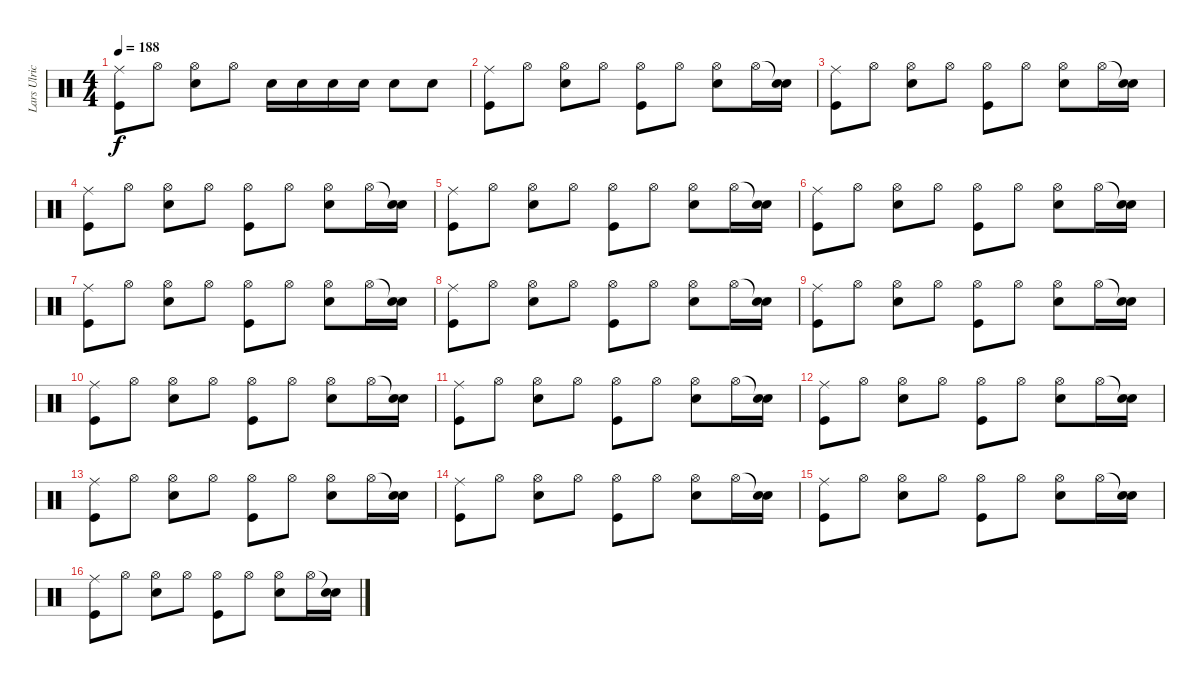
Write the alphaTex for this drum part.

\track ("Lars Ulrich" "Lars Ulric") {instrument percussion}
\staff {score}
\articulation defaults
\ts (4 4)
\tempo 188
\clef neutral
\ks c
("Ride (middle)" "Kick (hit)").8{dy f} "Hi-Hat (open)".8 ("Hi-Hat (open)" "Snare (hit) 2").8 "Hi-Hat (open)".8 "Snare (hit) 2".16 "Snare (hit) 2".16 "Snare (hit) 2".16 "Snare (hit) 2".16 "Snare (hit) 2".8 "Snare (hit) 2".8 |
("Ride (middle)" "Kick (hit)").8 "Hi-Hat (open)".8 ("Hi-Hat (open)" "Snare (hit) 2").8 "Hi-Hat (open)".8 ("Hi-Hat (open)" "Kick (hit)").8 "Hi-Hat (open)".8 ("Hi-Hat (open)" "Snare (hit) 2").8 "Hi-Hat (open)".16 ("Snare (hit)"{t} "Snare (hit) 2").16 |
("Ride (middle)" "Kick (hit)").8 "Hi-Hat (open)".8 ("Hi-Hat (open)" "Snare (hit) 2").8 "Hi-Hat (open)".8 ("Hi-Hat (open)" "Kick (hit)").8 "Hi-Hat (open)".8 ("Hi-Hat (open)" "Snare (hit) 2").8 "Hi-Hat (open)".16 ("Snare (hit)"{t} "Snare (hit) 2").16 |
("Ride (middle)" "Kick (hit)").8 "Hi-Hat (open)".8 ("Hi-Hat (open)" "Snare (hit) 2").8 "Hi-Hat (open)".8 ("Hi-Hat (open)" "Kick (hit)").8 "Hi-Hat (open)".8 ("Hi-Hat (open)" "Snare (hit) 2").8 "Hi-Hat (open)".16 ("Snare (hit)"{t} "Snare (hit) 2").16 |
("Ride (middle)" "Kick (hit)").8 "Hi-Hat (open)".8 ("Hi-Hat (open)" "Snare (hit) 2").8 "Hi-Hat (open)".8 ("Hi-Hat (open)" "Kick (hit)").8 "Hi-Hat (open)".8 ("Hi-Hat (open)" "Snare (hit) 2").8 "Hi-Hat (open)".16 ("Snare (hit)"{t} "Snare (hit) 2").16 |
("Ride (middle)" "Kick (hit)").8 "Hi-Hat (open)".8 ("Hi-Hat (open)" "Snare (hit) 2").8 "Hi-Hat (open)".8 ("Hi-Hat (open)" "Kick (hit)").8 "Hi-Hat (open)".8 ("Hi-Hat (open)" "Snare (hit) 2").8 "Hi-Hat (open)".16 ("Snare (hit)"{t} "Snare (hit) 2").16 |
("Ride (middle)" "Kick (hit)").8 "Hi-Hat (open)".8 ("Hi-Hat (open)" "Snare (hit) 2").8 "Hi-Hat (open)".8 ("Hi-Hat (open)" "Kick (hit)").8 "Hi-Hat (open)".8 ("Hi-Hat (open)" "Snare (hit) 2").8 "Hi-Hat (open)".16 ("Snare (hit)"{t} "Snare (hit) 2").16 |
("Ride (middle)" "Kick (hit)").8 "Hi-Hat (open)".8 ("Hi-Hat (open)" "Snare (hit) 2").8 "Hi-Hat (open)".8 ("Hi-Hat (open)" "Kick (hit)").8 "Hi-Hat (open)".8 ("Hi-Hat (open)" "Snare (hit) 2").8 "Hi-Hat (open)".16 ("Snare (hit)"{t} "Snare (hit) 2").16 |
("Ride (middle)" "Kick (hit)").8 "Hi-Hat (open)".8 ("Hi-Hat (open)" "Snare (hit) 2").8 "Hi-Hat (open)".8 ("Hi-Hat (open)" "Kick (hit)").8 "Hi-Hat (open)".8 ("Hi-Hat (open)" "Snare (hit) 2").8 "Hi-Hat (open)".16 ("Snare (hit)"{t} "Snare (hit) 2").16 |
("Ride (middle)" "Kick (hit)").8 "Hi-Hat (open)".8 ("Hi-Hat (open)" "Snare (hit) 2").8 "Hi-Hat (open)".8 ("Hi-Hat (open)" "Kick (hit)").8 "Hi-Hat (open)".8 ("Hi-Hat (open)" "Snare (hit) 2").8 "Hi-Hat (open)".16 ("Snare (hit)"{t} "Snare (hit) 2").16 |
("Ride (middle)" "Kick (hit)").8 "Hi-Hat (open)".8 ("Hi-Hat (open)" "Snare (hit) 2").8 "Hi-Hat (open)".8 ("Hi-Hat (open)" "Kick (hit)").8 "Hi-Hat (open)".8 ("Hi-Hat (open)" "Snare (hit) 2").8 "Hi-Hat (open)".16 ("Snare (hit)"{t} "Snare (hit) 2").16 |
("Ride (middle)" "Kick (hit)").8 "Hi-Hat (open)".8 ("Hi-Hat (open)" "Snare (hit) 2").8 "Hi-Hat (open)".8 ("Hi-Hat (open)" "Kick (hit)").8 "Hi-Hat (open)".8 ("Hi-Hat (open)" "Snare (hit) 2").8 "Hi-Hat (open)".16 ("Snare (hit)"{t} "Snare (hit) 2").16 |
("Ride (middle)" "Kick (hit)").8 "Hi-Hat (open)".8 ("Hi-Hat (open)" "Snare (hit) 2").8 "Hi-Hat (open)".8 ("Hi-Hat (open)" "Kick (hit)").8 "Hi-Hat (open)".8 ("Hi-Hat (open)" "Snare (hit) 2").8 "Hi-Hat (open)".16 ("Snare (hit)"{t} "Snare (hit) 2").16 |
("Ride (middle)" "Kick (hit)").8 "Hi-Hat (open)".8 ("Hi-Hat (open)" "Snare (hit) 2").8 "Hi-Hat (open)".8 ("Hi-Hat (open)" "Kick (hit)").8 "Hi-Hat (open)".8 ("Hi-Hat (open)" "Snare (hit) 2").8 "Hi-Hat (open)".16 ("Snare (hit)"{t} "Snare (hit) 2").16 |
("Ride (middle)" "Kick (hit)").8 "Hi-Hat (open)".8 ("Hi-Hat (open)" "Snare (hit) 2").8 "Hi-Hat (open)".8 ("Hi-Hat (open)" "Kick (hit)").8 "Hi-Hat (open)".8 ("Hi-Hat (open)" "Snare (hit) 2").8 "Hi-Hat (open)".16 ("Snare (hit)"{t} "Snare (hit) 2").16 |
("Ride (middle)" "Kick (hit)").8 "Hi-Hat (open)".8 ("Hi-Hat (open)" "Snare (hit) 2").8 "Hi-Hat (open)".8 ("Hi-Hat (open)" "Kick (hit)").8 "Hi-Hat (open)".8 ("Hi-Hat (open)" "Snare (hit) 2").8 "Hi-Hat (open)".16 ("Snare (hit)"{t} "Snare (hit) 2").16
